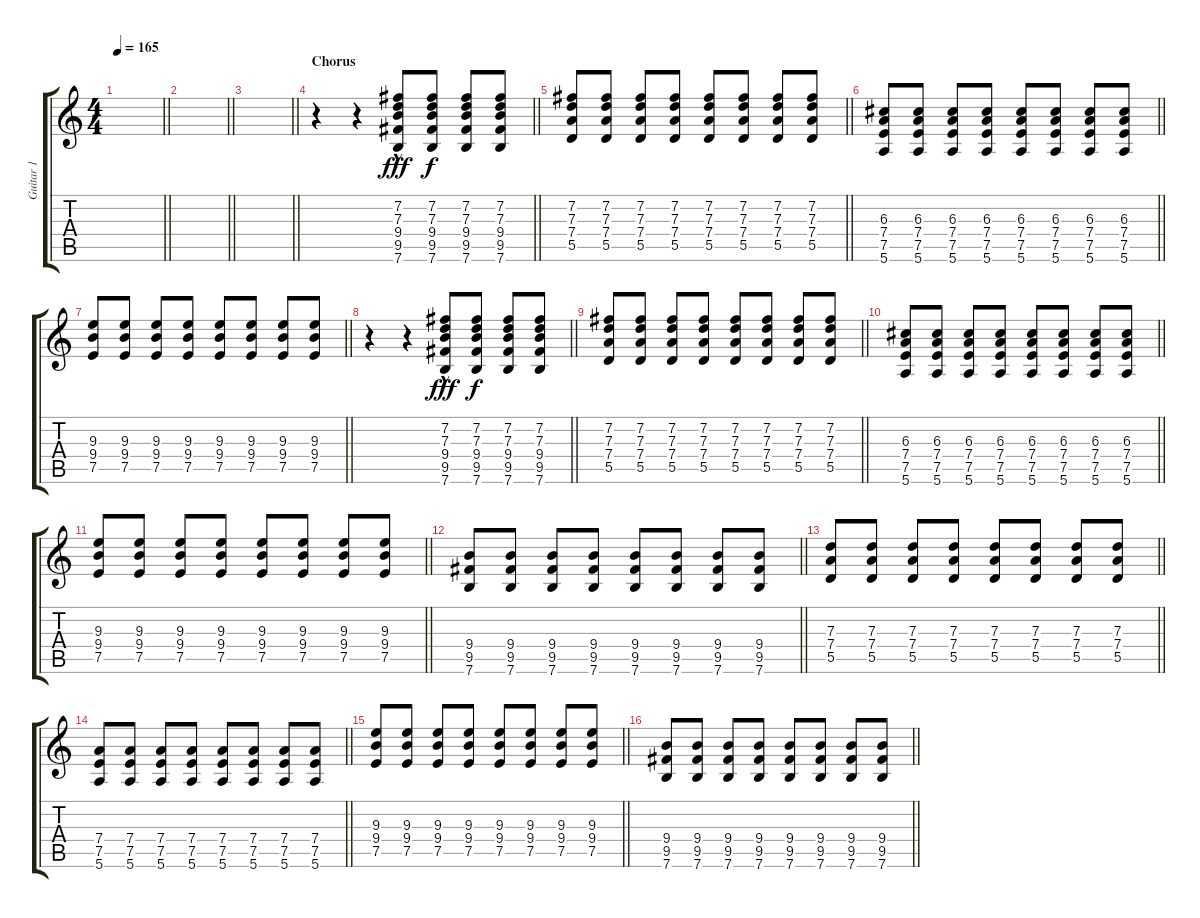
\track ("Guitar 1" "Guitar 1") {instrument distortionguitar}
\staff {score tabs}
\tuning (E4 B3 G3 D3 A2 E2) {hide}
\ts (4 4)
\tempo 165
\clef g2
\barLineRight lightlight
\ks c
|
\barLineRight lightlight
|
\barLineRight lightlight
|
\section ("" "Chorus")
\barLineRight lightlight
r.4 r.4 (7.2{hac} 7.3{hac} 9.4{hac} 9.5{hac} 7.6{hac}).8{dy fff} (7.2 7.3 9.4 9.5 7.6).8{dy f} (7.2 7.3 9.4 9.5 7.6).8 (7.2 7.3 9.4 9.5 7.6).8 |
\barLineRight lightlight
(7.2 7.3 7.4 5.5).8 (7.2 7.3 7.4 5.5).8 (7.2 7.3 7.4 5.5).8 (7.2 7.3 7.4 5.5).8 (7.2 7.3 7.4 5.5).8 (7.2 7.3 7.4 5.5).8 (7.2 7.3 7.4 5.5).8 (7.2 7.3 7.4 5.5).8 |
\barLineRight lightlight
(6.3 7.4 7.5 5.6).8 (6.3 7.4 7.5 5.6).8 (6.3 7.4 7.5 5.6).8 (6.3 7.4 7.5 5.6).8 (6.3 7.4 7.5 5.6).8 (6.3 7.4 7.5 5.6).8 (6.3 7.4 7.5 5.6).8 (6.3 7.4 7.5 5.6).8 |
\barLineRight lightlight
(9.3 9.4 7.5).8 (9.3 9.4 7.5).8 (9.3 9.4 7.5).8 (9.3 9.4 7.5).8 (9.3 9.4 7.5).8 (9.3 9.4 7.5).8 (9.3 9.4 7.5).8 (9.3 9.4 7.5).8 |
\barLineRight lightlight
r.4 r.4 (7.2{hac} 7.3{hac} 9.4{hac} 9.5{hac} 7.6{hac}).8{dy fff} (7.2 7.3 9.4 9.5 7.6).8{dy f} (7.2 7.3 9.4 9.5 7.6).8 (7.2 7.3 9.4 9.5 7.6).8 |
\barLineRight lightlight
(7.2 7.3 7.4 5.5).8 (7.2 7.3 7.4 5.5).8 (7.2 7.3 7.4 5.5).8 (7.2 7.3 7.4 5.5).8 (7.2 7.3 7.4 5.5).8 (7.2 7.3 7.4 5.5).8 (7.2 7.3 7.4 5.5).8 (7.2 7.3 7.4 5.5).8 |
\barLineRight lightlight
(6.3 7.4 7.5 5.6).8 (6.3 7.4 7.5 5.6).8 (6.3 7.4 7.5 5.6).8 (6.3 7.4 7.5 5.6).8 (6.3 7.4 7.5 5.6).8 (6.3 7.4 7.5 5.6).8 (6.3 7.4 7.5 5.6).8 (6.3 7.4 7.5 5.6).8 |
\barLineRight lightlight
(9.3 9.4 7.5).8 (9.3 9.4 7.5).8 (9.3 9.4 7.5).8 (9.3 9.4 7.5).8 (9.3 9.4 7.5).8 (9.3 9.4 7.5).8 (9.3 9.4 7.5).8 (9.3 9.4 7.5).8 |
\barLineRight lightlight
(9.4 9.5 7.6).8 (9.4 9.5 7.6).8 (9.4 9.5 7.6).8 (9.4 9.5 7.6).8 (9.4 9.5 7.6).8 (9.4 9.5 7.6).8 (9.4 9.5 7.6).8 (9.4 9.5 7.6).8 |
\barLineRight lightlight
(7.3 7.4 5.5).8 (7.3 7.4 5.5).8 (7.3 7.4 5.5).8 (7.3 7.4 5.5).8 (7.3 7.4 5.5).8 (7.3 7.4 5.5).8 (7.3 7.4 5.5).8 (7.3 7.4 5.5).8 |
\barLineRight lightlight
(7.4 7.5 5.6).8 (7.4 7.5 5.6).8 (7.4 7.5 5.6).8 (7.4 7.5 5.6).8 (7.4 7.5 5.6).8 (7.4 7.5 5.6).8 (7.4 7.5 5.6).8 (7.4 7.5 5.6).8 |
\barLineRight lightlight
(9.3 9.4 7.5).8 (9.3 9.4 7.5).8 (9.3 9.4 7.5).8 (9.3 9.4 7.5).8 (9.3 9.4 7.5).8 (9.3 9.4 7.5).8 (9.3 9.4 7.5).8 (9.3 9.4 7.5).8 |
\barLineRight lightlight
(9.4 9.5 7.6).8 (9.4 9.5 7.6).8 (9.4 9.5 7.6).8 (9.4 9.5 7.6).8 (9.4 9.5 7.6).8 (9.4 9.5 7.6).8 (9.4 9.5 7.6).8 (9.4 9.5 7.6).8
